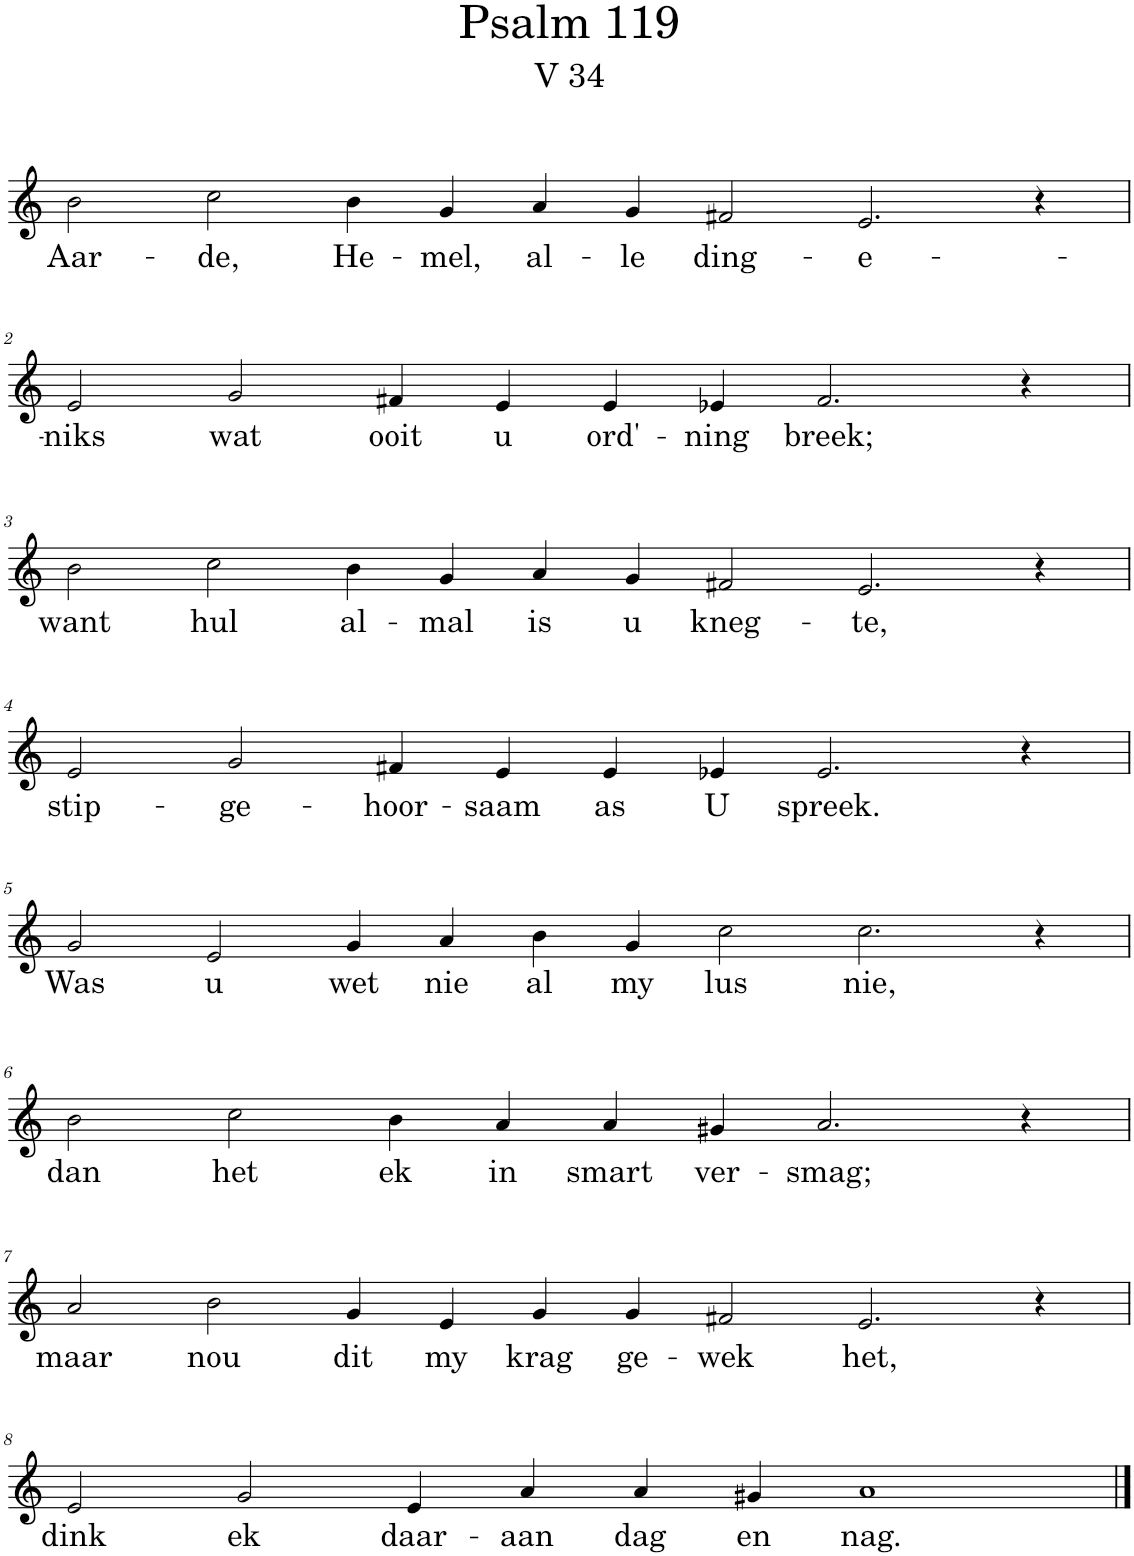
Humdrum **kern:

**kern	**text
*part1	*part1
*staff1	*staff1
*I"Pipe Organ	*
*I'Org.	*
*clefG2	*
*k[]	*
*M14/4	*
=1	=1
!	!LO:LY:b
2b\	Aar-
!	!LO:LY:b
2cc\	-de,
!	!LO:LY:b
4b\	He-
!	!LO:LY:b
4g/	-mel,
!	!LO:LY:b
4a/	al-
!	!LO:LY:b
4g/	-le
!	!LO:LY:b
2f#X/	ding-
!	!LO:LY:b
2.e/	-e-
4r	.
!!LO:LB:g=z
=2	=2
*M12/4	*
!	!LO:LY:b
2e/	-niks
!	!LO:LY:b
2g/	wat
!	!LO:LY:b
4f#X/	ooit
!	!LO:LY:b
4e/	u
!	!LO:LY:b
4e/	ord'-
!	!LO:LY:b
4e-X/	-ning
!	!LO:LY:b
2.f#/	breek;
4r	.
!!LO:LB:g=z
=3	=3
*M14/4	*
!	!LO:LY:b
2b\	want
!	!LO:LY:b
2cc\	hul
!	!LO:LY:b
4b\	al-
!	!LO:LY:b
4g/	-mal
!	!LO:LY:b
4a/	is
!	!LO:LY:b
4g/	u
!	!LO:LY:b
2f#X/	kneg-
!	!LO:LY:b
2.e/	-te,
4r	.
!!LO:LB:g=z
=4	=4
*M12/4	*
!	!LO:LY:b
2e/	stip-
!	!LO:LY:b
2g/	-ge-
!	!LO:LY:b
4f#X/	-hoor-
!	!LO:LY:b
4e/	-saam
!	!LO:LY:b
4e/	as
!	!LO:LY:b
4e-X/	U
!	!LO:LY:b
2.e-/	spreek.
4r	.
!!LO:LB:g=z
=5	=5
*M14/4	*
!	!LO:LY:b
2g/	Was
!	!LO:LY:b
2e/	u
!	!LO:LY:b
4g/	wet
!	!LO:LY:b
4a/	nie
!	!LO:LY:b
4b\	al
!	!LO:LY:b
4g/	my
!	!LO:LY:b
2cc\	lus
!	!LO:LY:b
2.cc\	nie,
4r	.
!!LO:LB:g=z
=6	=6
*M12/4	*
!	!LO:LY:b
2b\	dan
!	!LO:LY:b
2cc\	het
!	!LO:LY:b
4b\	ek
!	!LO:LY:b
4a/	in
!	!LO:LY:b
4a/	smart
!	!LO:LY:b
4g#X/	ver-
!	!LO:LY:b
2.a/	-smag;
4r	.
!!LO:LB:g=z
=7	=7
*M14/4	*
!	!LO:LY:b
2a/	maar
!	!LO:LY:b
2b\	nou
!	!LO:LY:b
4g/	dit
!	!LO:LY:b
4e/	my
!	!LO:LY:b
4g/	krag
!	!LO:LY:b
4g/	ge-
!	!LO:LY:b
2f#X/	-wek
!	!LO:LY:b
2.e/	het,
4r	.
!!LO:LB:g=z
=8	=8
!	!LO:LY:b
2e/	dink
!	!LO:LY:b
2g/	ek
!	!LO:LY:b
4e/	daar-
!	!LO:LY:b
4a/	-aan
!	!LO:LY:b
4a/	dag
!	!LO:LY:b
4g#X/	en
!	!LO:LY:b
1a	nag.
==	==
*-	*-
